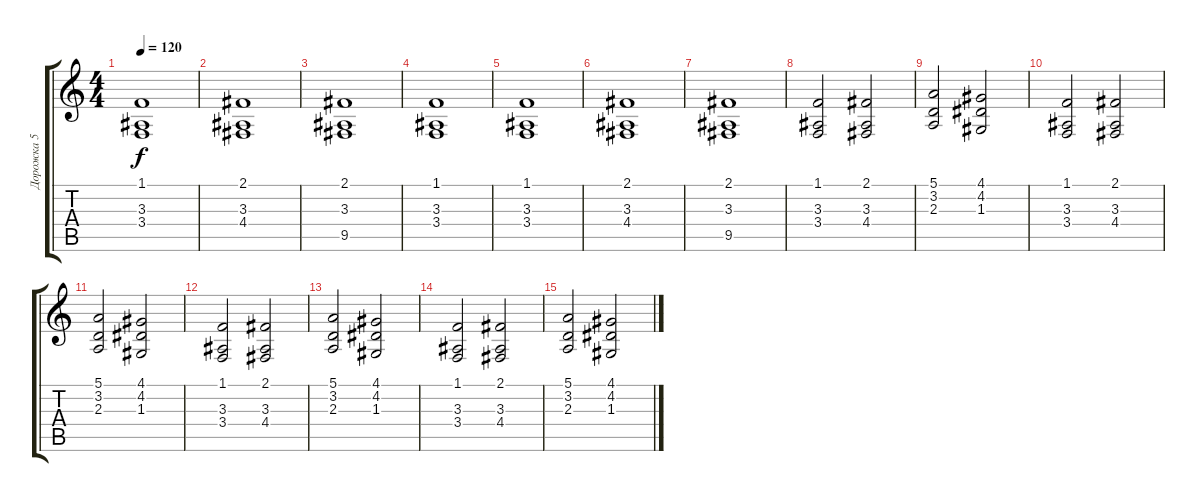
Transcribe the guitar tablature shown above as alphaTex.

\track ("Дорожка 5" "Дорожка 5") {instrument accordion}
\staff {score tabs}
\tuning (E4 B3 G3 D3 A2 E2) {hide}
\ts (4 4)
\tempo 120
\clef g2
\ks c
(1.1 3.3 3.4).1{dy f} |
(2.1 3.3 4.4).1 |
(2.1 3.3 9.5).1 |
(1.1 3.3 3.4).1 |
(1.1 3.3 3.4).1 |
(2.1 3.3 4.4).1 |
(2.1 3.3 9.5).1 |
(1.1 3.3 3.4).2 (2.1 3.3 4.4).2 |
(5.1 3.2 2.3).2 (4.1 4.2 1.3).2 |
(1.1 3.3 3.4).2 (2.1 3.3 4.4).2 |
(5.1 3.2 2.3).2 (4.1 4.2 1.3).2 |
(1.1 3.3 3.4).2 (2.1 3.3 4.4).2 |
(5.1 3.2 2.3).2 (4.1 4.2 1.3).2 |
(1.1 3.3 3.4).2 (2.1 3.3 4.4).2 |
(5.1 3.2 2.3).2 (4.1 4.2 1.3).2
